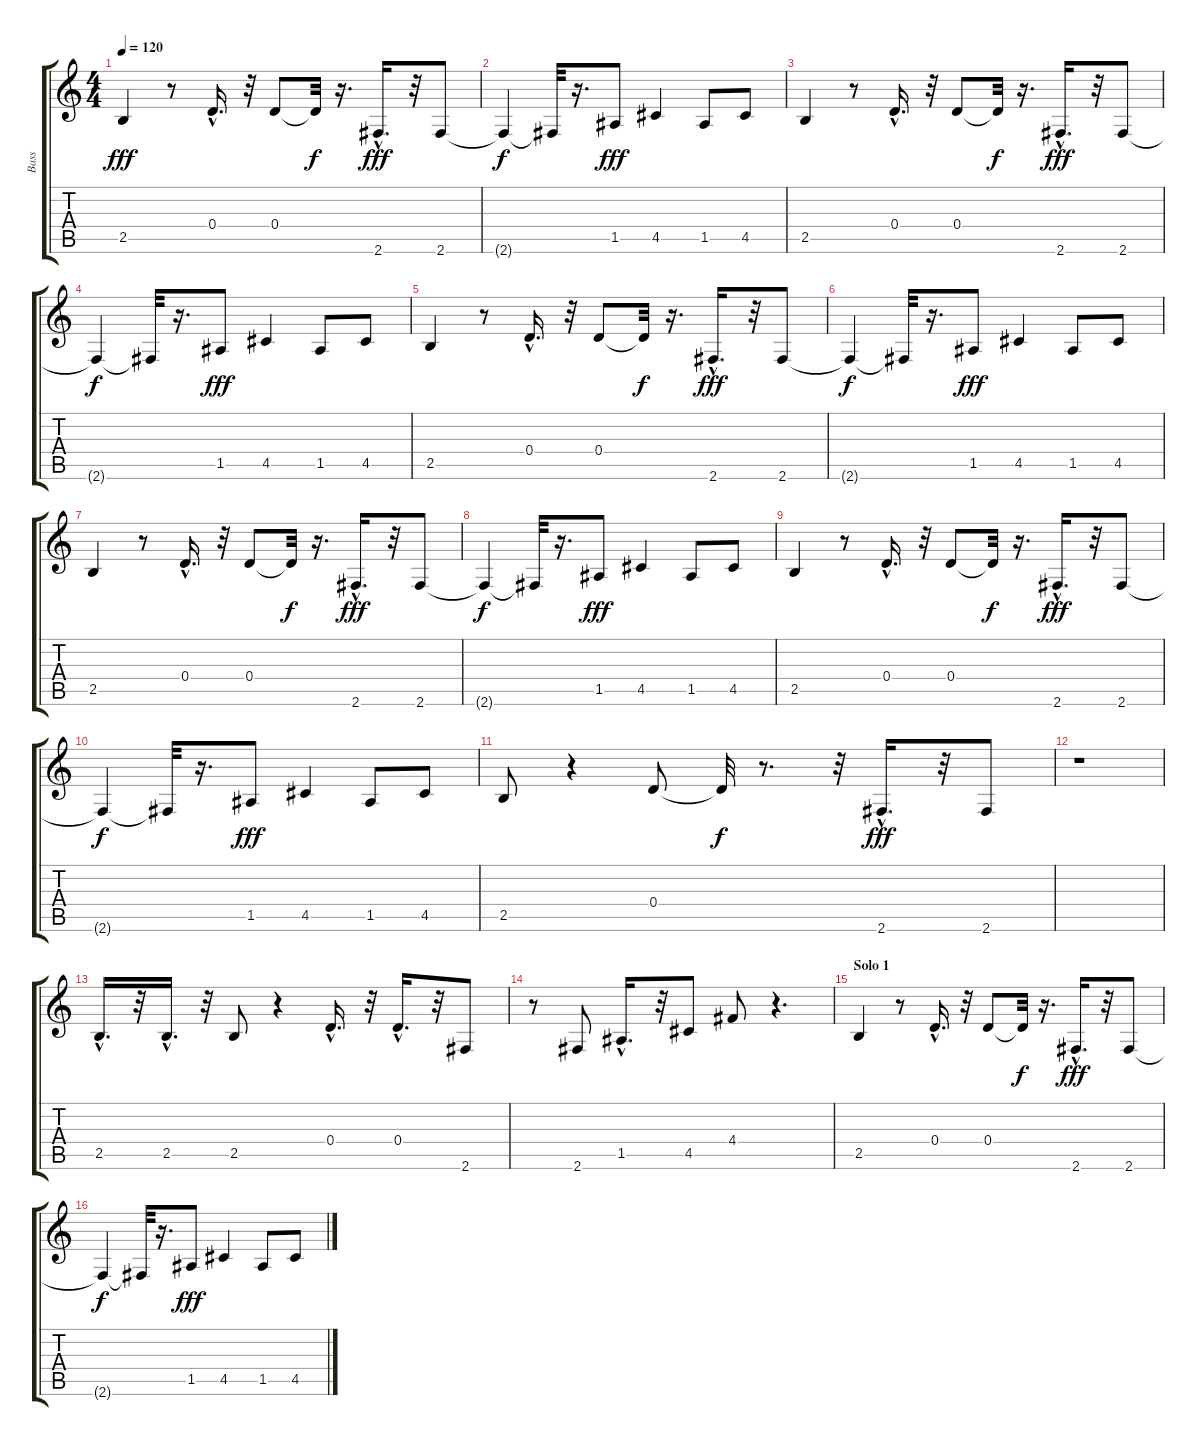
\track ("Bass" "Bass") {instrument electricbassfinger}
\staff {score tabs}
\tuning (E4 B3 G3 D3 A2 E2) {hide}
\ts (4 4)
\tempo 120
\clef g2
\ks c
2.5.4{dy fff} r.8 0.4{hac}.16{d} r.32 0.4.8 0.4{t}.32{dy f} r.16{d} 2.6{hac}.16{d dy fff} r.32 2.6.8 |
2.6{t}.4{dy f} 2.6{t}.32 r.16{d} 1.5.8{dy fff} 4.5.4 1.5.8 4.5.8 |
2.5.4 r.8 0.4{hac}.16{d} r.32 0.4.8 0.4{t}.32{dy f} r.16{d} 2.6{hac}.16{d dy fff} r.32 2.6.8 |
2.6{t}.4{dy f} 2.6{t}.32 r.16{d} 1.5.8{dy fff} 4.5.4 1.5.8 4.5.8 |
2.5.4 r.8 0.4{hac}.16{d} r.32 0.4.8 0.4{t}.32{dy f} r.16{d} 2.6{hac}.16{d dy fff} r.32 2.6.8 |
2.6{t}.4{dy f} 2.6{t}.32 r.16{d} 1.5.8{dy fff} 4.5.4 1.5.8 4.5.8 |
2.5.4 r.8 0.4{hac}.16{d} r.32 0.4.8 0.4{t}.32{dy f} r.16{d} 2.6{hac}.16{d dy fff} r.32 2.6.8 |
2.6{t}.4{dy f} 2.6{t}.32 r.16{d} 1.5.8{dy fff} 4.5.4 1.5.8 4.5.8 |
2.5.4 r.8 0.4{hac}.16{d} r.32 0.4.8 0.4{t}.32{dy f} r.16{d} 2.6{hac}.16{d dy fff} r.32 2.6.8 |
2.6{t}.4{dy f} 2.6{t}.32 r.16{d} 1.5.8{dy fff} 4.5.4 1.5.8 4.5.8 |
2.5.8 r.4 0.4.8 0.4{t}.32{dy f} r.8{d} r.32 2.6{hac}.16{d dy fff} r.32 2.6.8 |
r.1 |
2.5{hac}.16{d} r.32 2.5{hac}.16{d} r.32 2.5.8 r.4 0.4{hac}.16{d} r.32 0.4{hac}.16{d} r.32 2.6.8 |
r.8 2.6.8 1.5{hac}.16{d} r.32 4.5.8 4.4.8 r.4{d} |
\section ("" "Solo 1")
2.5.4 r.8 0.4{hac}.16{d} r.32 0.4.8 0.4{t}.32{dy f} r.16{d} 2.6{hac}.16{d dy fff} r.32 2.6.8 |
2.6{t}.4{dy f} 2.6{t}.32 r.16{d} 1.5.8{dy fff} 4.5.4 1.5.8 4.5.8
